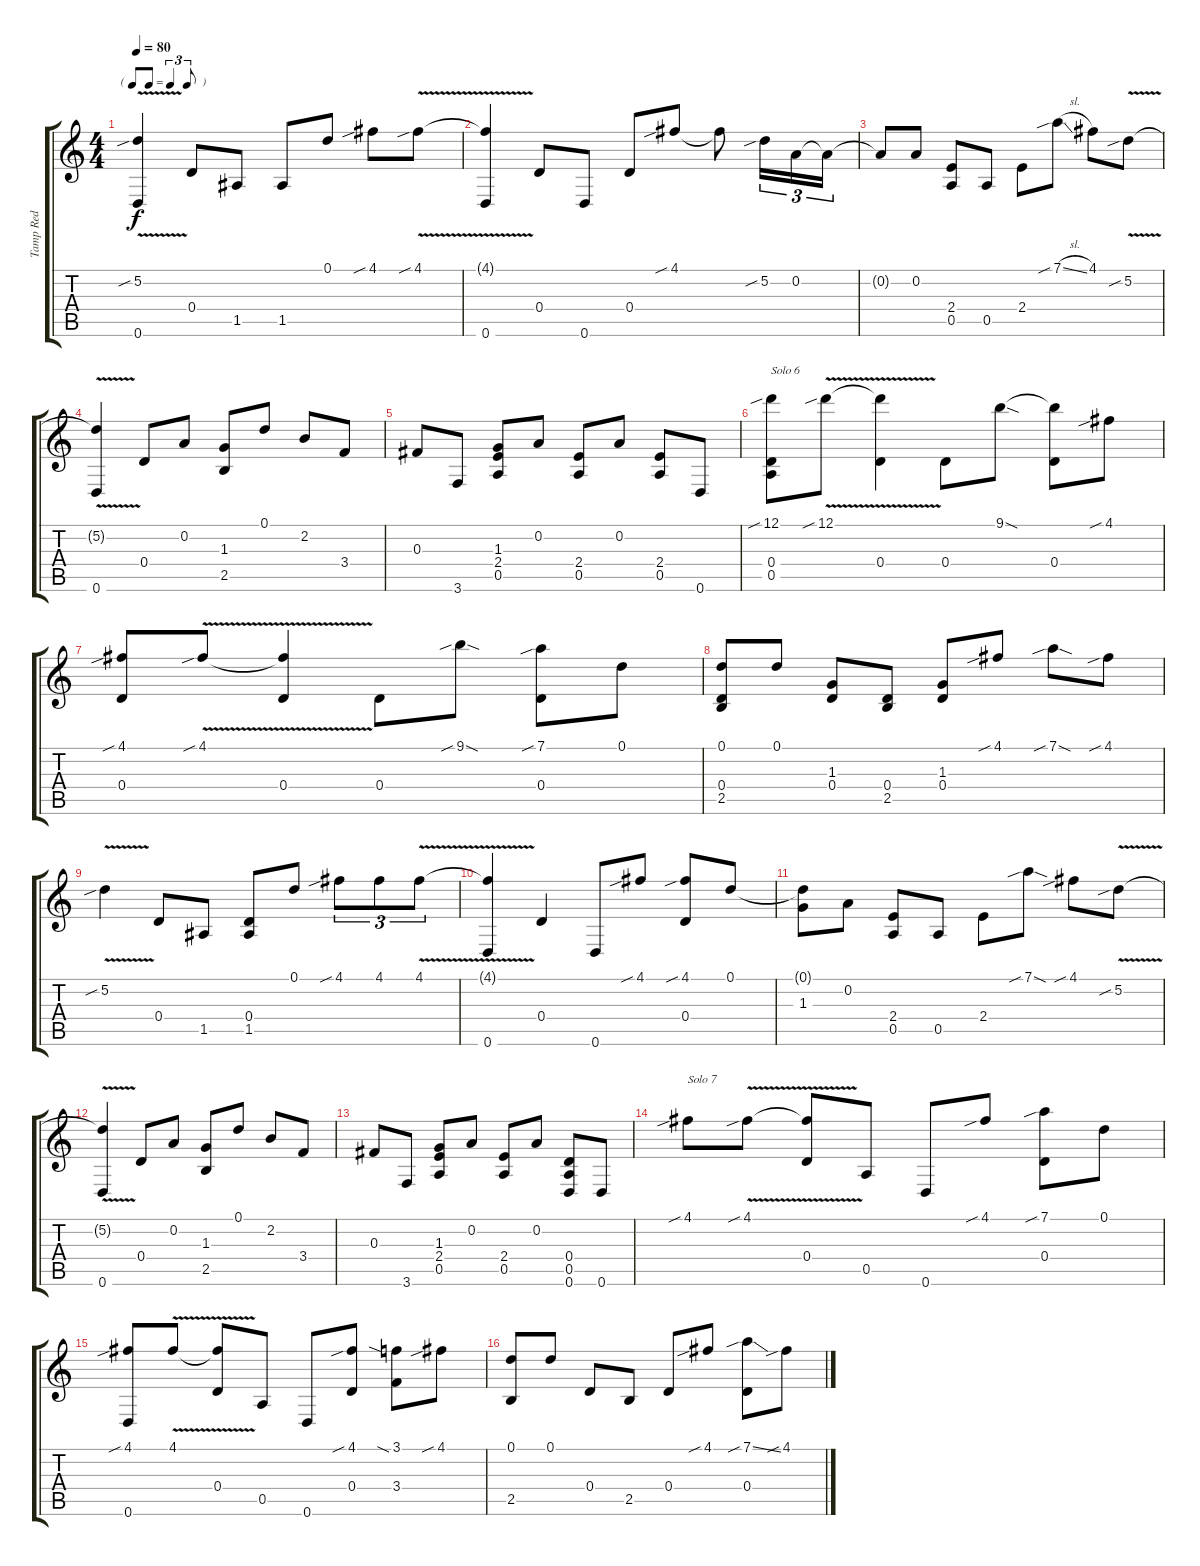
\track ("Tamp Red" "Tamp Red") {instrument acousticguitarsteel}
\staff {score tabs}
\tuning (D4 A3 Gb3 D3 A2 D2) {hide}
\ts (4 4)
\tf triplet8th
\tempo 80
\clef g2
\ks c
(5.2{v sib} 0.6).4{dy f} 0.4.8 1.5.8 1.5.8 0.1.8 4.1{sib}.8 4.1{v sib}.8 |
(4.1{t} 0.6).4 0.4.8 0.6.8 0.4.8 4.1{sib}.8 4.1{t}.8 5.2{sib}.16{tu (3 2)} 0.2.16{tu (3 2)} 0.2{t}.16{tu (3 2)} |
0.2{t}.8 0.2.8 (2.4 0.5).8 0.5.8 2.4.8 7.1{sib sl}.8 4.1.8 5.2{v sib}.8 |
(5.2{t} 0.6).4 0.4.8 0.2.8 (1.3 2.5).8 0.1.8 2.2.8 3.4.8 |
0.3.8 3.6.8 (1.3 2.4 0.5).8 0.2.8 (2.4 0.5).8 0.2.8 (2.4 0.5).8 0.6.8 |
(12.1{sib} 0.4 0.5).8{txt "Solo 6"} 12.1{v sib}.8 (12.1{t} 0.4).4 0.4.8 9.1{sod}.8 (9.1{t} 0.4).8 4.1{sib}.8 |
(4.1{sib} 0.4).8 4.1{v sib}.8 (4.1{t} 0.4).4 0.4.8 9.1{sib sod}.8 (7.1{sib} 0.4).8 0.1.8 |
(0.1 0.4 2.5).8 0.1.8 (1.3 0.4).8 (0.4 2.5).8 (1.3 0.4).8 4.1{sib}.8 7.1{sib sod}.8 4.1{sib}.8 |
5.2{v sib}.4 0.4.8 1.5.8 (0.4 1.5).8 0.1.8 4.1{sib}.8{tu (3 2)} 4.1.8{tu (3 2)} 4.1{v}.8{tu (3 2)} |
(4.1{t} 0.6).4 0.4.4 0.6.8 4.1{sib}.8 (4.1{sib} 0.4).8 0.1.8 |
(0.1{t} 1.3).8 0.2.8 (2.4 0.5).8 0.5.8 2.4.8 7.1{sib sod}.8 4.1{sib}.8 5.2{v sib}.8 |
(5.2{t} 0.6).4 0.4.8 0.2.8 (1.3 2.5).8 0.1.8 2.2.8 3.4.8 |
0.3.8 3.6.8 (1.3 2.4 0.5).8 0.2.8 (2.4 0.5).8 0.2.8 (0.4 0.5 0.6).8 0.6.8 |
4.1{sib}.8{txt "Solo 7"} 4.1{v sib}.8 (4.1{t} 0.4).8 0.5.8 0.6.8 4.1{sib}.8 (7.1{sib} 0.4).8 0.1.8 |
(4.1{sib} 0.6).8 4.1{v}.8 (4.1{t} 0.4).8 0.5.8 0.6.8 (4.1{sib} 0.4).8 (3.1{sia} 3.4).8 4.1{sib}.8 |
(0.1 2.5).8 0.1.8 0.4.8 2.5.8 0.4.8 4.1{sib}.8 (7.1{sib ss} 0.4).8 4.1{sib}.8
